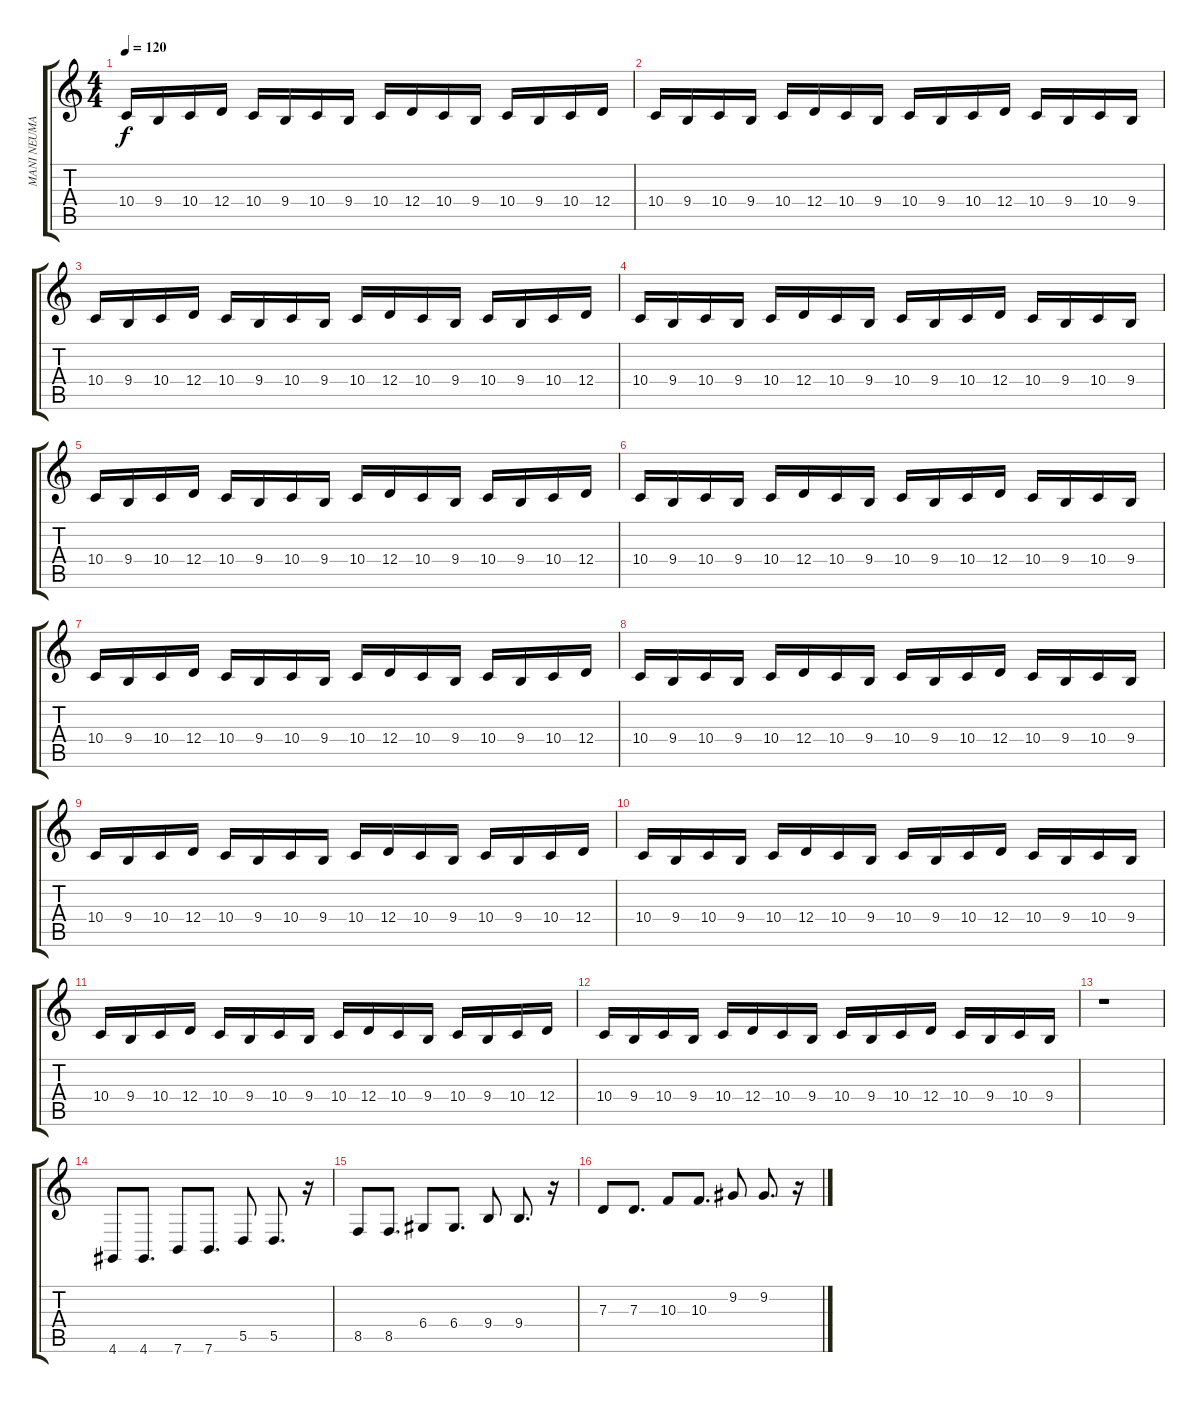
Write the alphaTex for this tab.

\track ("MANI NEUMANN" "MANI NEUMA") {instrument viola}
\staff {score tabs}
\tuning (E4 B3 G3 D3 A2 E2) {hide}
\ts (4 4)
\tempo 120
\clef g2
\ks c
10.4.16{dy f} 9.4.16 10.4.16 12.4.16 10.4.16 9.4.16 10.4.16 9.4.16 10.4.16 12.4.16 10.4.16 9.4.16 10.4.16 9.4.16 10.4.16 12.4.16 |
10.4.16 9.4.16 10.4.16 9.4.16 10.4.16 12.4.16 10.4.16 9.4.16 10.4.16 9.4.16 10.4.16 12.4.16 10.4.16 9.4.16 10.4.16 9.4.16 |
10.4.16 9.4.16 10.4.16 12.4.16 10.4.16 9.4.16 10.4.16 9.4.16 10.4.16 12.4.16 10.4.16 9.4.16 10.4.16 9.4.16 10.4.16 12.4.16 |
10.4.16 9.4.16 10.4.16 9.4.16 10.4.16 12.4.16 10.4.16 9.4.16 10.4.16 9.4.16 10.4.16 12.4.16 10.4.16 9.4.16 10.4.16 9.4.16 |
10.4.16 9.4.16 10.4.16 12.4.16 10.4.16 9.4.16 10.4.16 9.4.16 10.4.16 12.4.16 10.4.16 9.4.16 10.4.16 9.4.16 10.4.16 12.4.16 |
10.4.16 9.4.16 10.4.16 9.4.16 10.4.16 12.4.16 10.4.16 9.4.16 10.4.16 9.4.16 10.4.16 12.4.16 10.4.16 9.4.16 10.4.16 9.4.16 |
10.4.16 9.4.16 10.4.16 12.4.16 10.4.16 9.4.16 10.4.16 9.4.16 10.4.16 12.4.16 10.4.16 9.4.16 10.4.16 9.4.16 10.4.16 12.4.16 |
10.4.16 9.4.16 10.4.16 9.4.16 10.4.16 12.4.16 10.4.16 9.4.16 10.4.16 9.4.16 10.4.16 12.4.16 10.4.16 9.4.16 10.4.16 9.4.16 |
10.4.16 9.4.16 10.4.16 12.4.16 10.4.16 9.4.16 10.4.16 9.4.16 10.4.16 12.4.16 10.4.16 9.4.16 10.4.16 9.4.16 10.4.16 12.4.16 |
10.4.16 9.4.16 10.4.16 9.4.16 10.4.16 12.4.16 10.4.16 9.4.16 10.4.16 9.4.16 10.4.16 12.4.16 10.4.16 9.4.16 10.4.16 9.4.16 |
10.4.16 9.4.16 10.4.16 12.4.16 10.4.16 9.4.16 10.4.16 9.4.16 10.4.16 12.4.16 10.4.16 9.4.16 10.4.16 9.4.16 10.4.16 12.4.16 |
10.4.16 9.4.16 10.4.16 9.4.16 10.4.16 12.4.16 10.4.16 9.4.16 10.4.16 9.4.16 10.4.16 12.4.16 10.4.16 9.4.16 10.4.16 9.4.16 |
r.1 |
4.6.8 4.6.8{d} 7.6.8 7.6.8{d} 5.5.8 5.5.8{d} r.16 |
8.5.8 8.5.8{d} 6.4.8 6.4.8{d} 9.4.8 9.4.8{d} r.16 |
7.3.8 7.3.8{d} 10.3.8 10.3.8{d} 9.2.8 9.2.8{d} r.16
